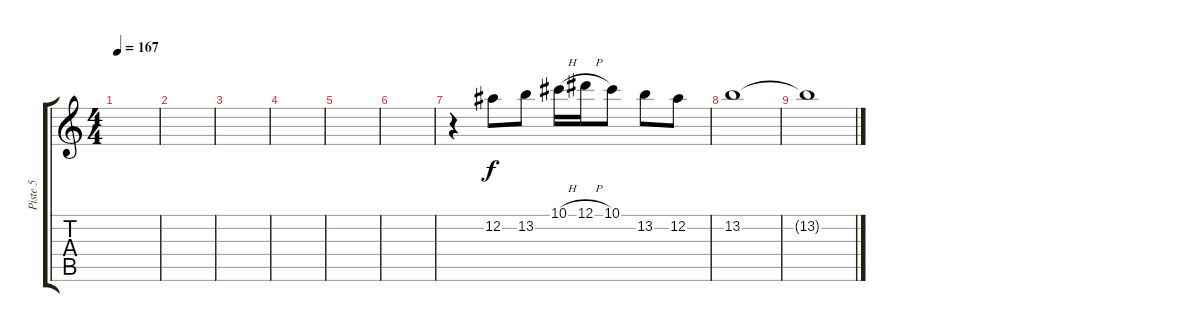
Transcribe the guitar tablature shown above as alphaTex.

\track ("Piste 5" "Piste 5") {instrument distortionguitar}
\staff {score tabs}
\tuning (Eb4 Bb3 Gb3 Db3 Ab2 Db2) {hide}
\ts (4 4)
\tempo 167
\clef g2
\ks c
|
|
|
|
|
|
r.4 12.2.8 13.2.8 10.1{h}.16 12.1{h}.16 10.1.8 13.2.8 12.2.8 |
13.2.1 |
13.2{t}.1
